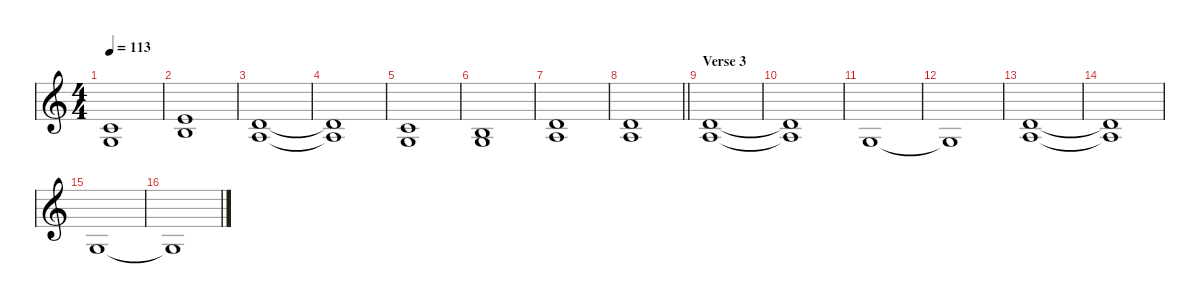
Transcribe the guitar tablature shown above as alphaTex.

\defaultSystemsLayout 4
\hideDynamics
\bracketExtendMode nobrackets
\singleTrackTrackNamePolicy hidden
\multiTrackTrackNamePolicy hidden
\firstSystemTrackNameMode fullname
\firstSystemTrackNameOrientation horizontal
\otherSystemsTrackNameOrientation horizontal
\track ("Keys" "pad.synth.") {instrument pad8sweep}
\staff {score}
\tuning (E4 B3 G3 D3 A2 E2)
\ts (4 4)
\tempo 113
\clef g2
\ks c
(1.2 0.3).1{dy ff beam Up} |
(0.1 0.2).1{beam Up} |
(3.2 2.3).1{beam Up} |
(3.2{t} 2.3{t}).1{dy f beam Up} |
(1.2 0.3).1{dy ff beam Up} |
(0.2 0.3).1{beam Up} |
(3.2 2.3).1{beam Up} |
\barLineRight lightlight
(3.2 2.3).1{dy fff beam Up} |
\section ("" "Verse 3")
(3.2 2.3).1{dy ff beam Up} |
(3.2{t} 2.3{t}).1{dy f beam Up} |
0.3.1{dy ff beam Up} |
0.3{t}.1{dy f beam Up} |
(3.2 2.3).1{dy ff beam Up} |
(3.2{t} 2.3{t}).1{dy f beam Up} |
0.3.1{dy ff beam Up} |
0.3{t}.1{dy f beam Up}
